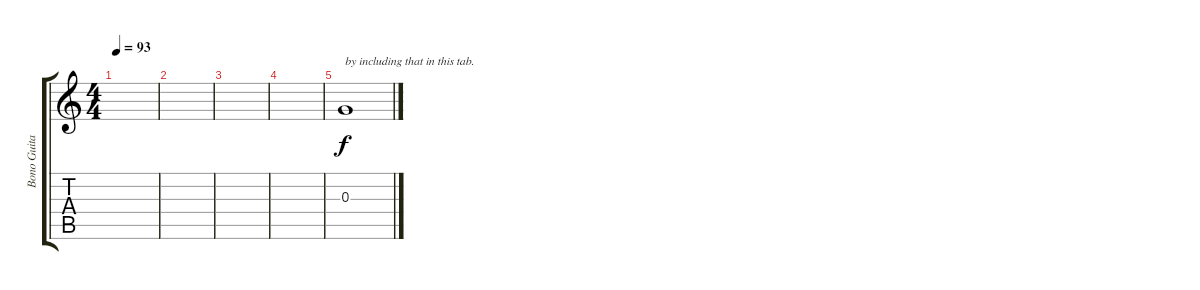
\track ("Bono Guitar" "Bono Guita") {instrument acousticguitarsteel}
\staff {score tabs}
\tuning (E4 B3 G3 D3 A2 E2) {hide}
\ts (4 4)
\tempo 93
\clef g2
\ks c
|
|
|
|
0.3.1{txt "by including that in this tab."}
